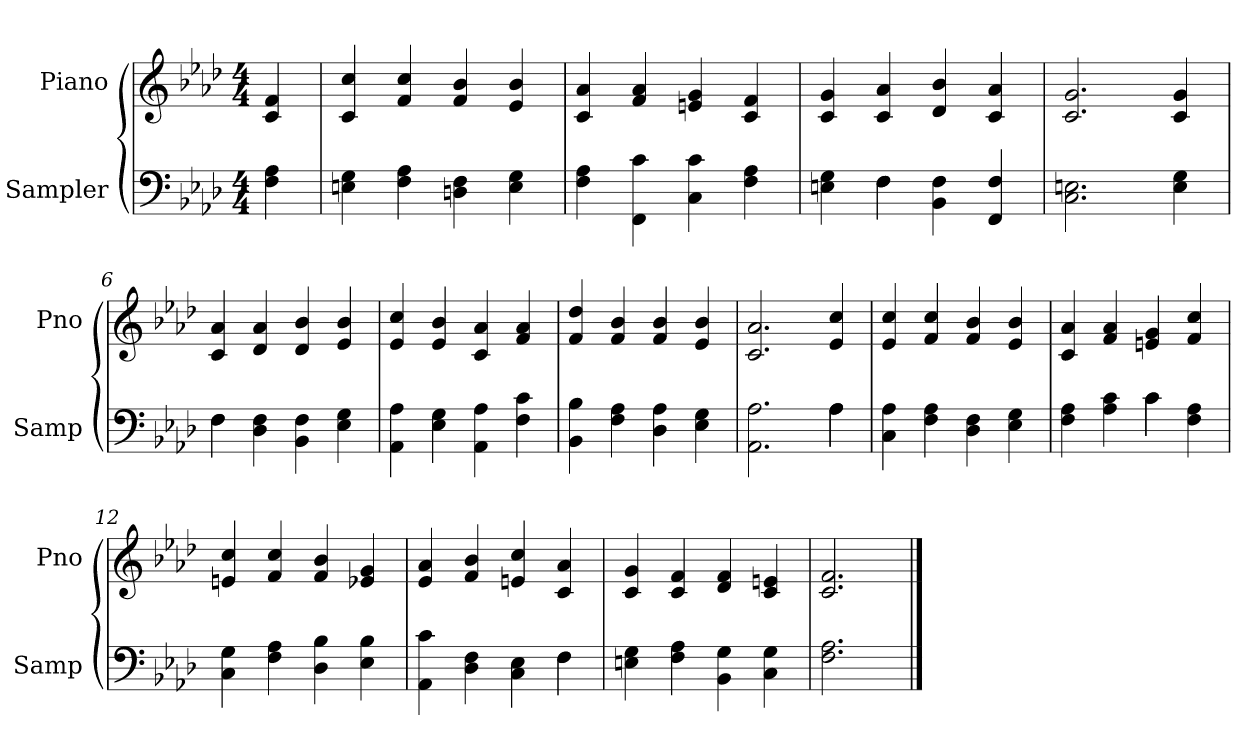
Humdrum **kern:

**kern	**kern
*part2	*part1
*staff2	*staff1
*I"Sampler	*I"Piano
*I'Samp	*I'Pno
*clefF4	*clefG2
*k[b-e-a-d-]	*k[b-e-a-d-]
*A-:	*A-:
*M4/4	*M4/4
=1	=1
4F 4A-	4c 4f
=2	=2
4En 4G	4c 4cc
4F 4A-	4f 4cc
4Dn 4F	4f 4b-
4E 4G	4e- 4b-
=3	=3
4F 4A-	4c 4a-
4FF 4c	4f 4a-
4C 4c	4en 4g
4F 4A-	4c 4f
=4	=4
*^	*
4En 4G	4ryy	4c 4g
4F\	4F	4c 4a-
4BB- 4F	2ryy	4d- 4b-
4FF 4F	.	4c 4a-
*v	*v	*
=5	=5
2.C 2.En	2.c 2.g
4E 4G	4c 4g
=6	=6
*^	*
4F\	4F	4c 4a-
4D- 4F	2.ryy	4d- 4a-
4BB- 4F	.	4d- 4b-
4E- 4G	.	4e- 4b-
*v	*v	*
=7	=7
4AA- 4A-	4e- 4cc
4E- 4G	4e- 4b-
4AA- 4A-	4c 4a-
4F 4c	4f 4a-
=8	=8
4BB- 4B-	4f 4dd-
4F 4A-	4f 4b-
4D- 4A-	4f 4b-
4E- 4G	4e- 4b-
=9	=9
*^	*
2.AA- 2.A-	2.ryy	2.c 2.a-
4A-\	4A-	4e- 4cc
*v	*v	*
=10	=10
4C 4A-	4e- 4cc
4F 4A-	4f 4cc
4D- 4F	4f 4b-
4E- 4G	4e- 4b-
=11	=11
*^	*
4F 4A-	2ryy	4c 4a-
4A- 4c	.	4f 4a-
4c\	4c	4en 4g
4F 4A-	4ryy	4f 4cc
*v	*v	*
=12	=12
4C 4G	4en 4cc
4F 4A-	4f 4cc
4D- 4B-	4f 4b-
4E- 4B-	4e-X 4g
=13	=13
*^	*
4AA- 4c	2.ryy	4e- 4a-
4D- 4F	.	4f 4b-
4C 4E-	.	4en 4cc
4F\	4F	4c 4a-
*v	*v	*
=14	=14
4En 4G	4c 4g
4F 4A-	4c 4f
4BB- 4G	4d- 4f
4C 4G	4c 4en
=15	=15
2.F 2.A-	2.c 2.f
==	==
*-	*-
